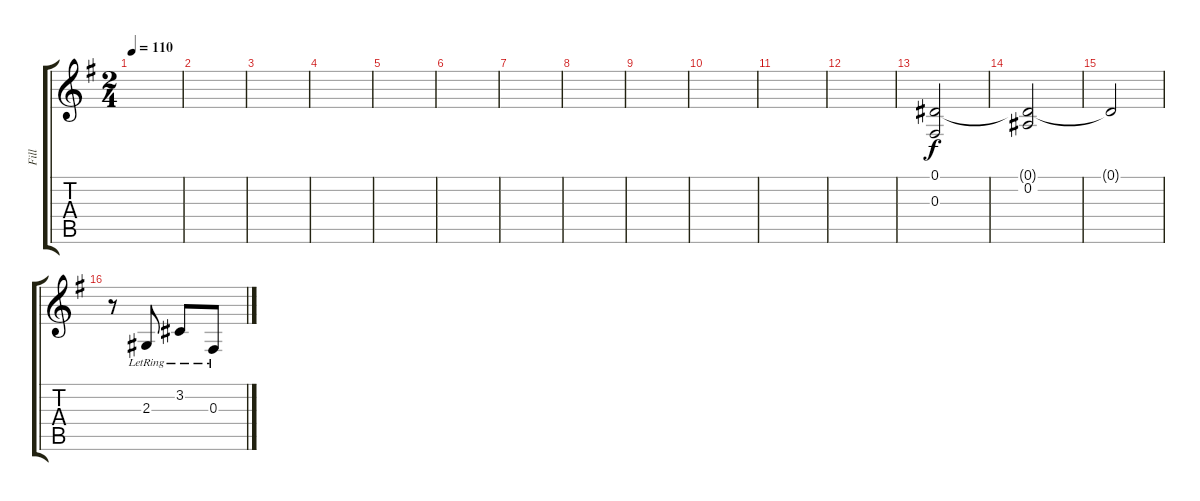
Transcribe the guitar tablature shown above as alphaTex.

\track ("Fill" "Fill") {instrument acousticgrandpiano}
\staff {score tabs}
\tuning (Eb4 Bb3 Gb3 Db3 Ab2 Eb2) {hide}
\ts (2 4)
\tempo 110
\clef g2
\ks g
|
|
|
|
|
|
|
|
|
|
|
|
(0.1 0.3).2 |
(0.1{t} 0.2).2 |
0.1{t}.2 |
r.8 2.3{lr}.8 3.2{lr}.8 0.3{lr}.8
